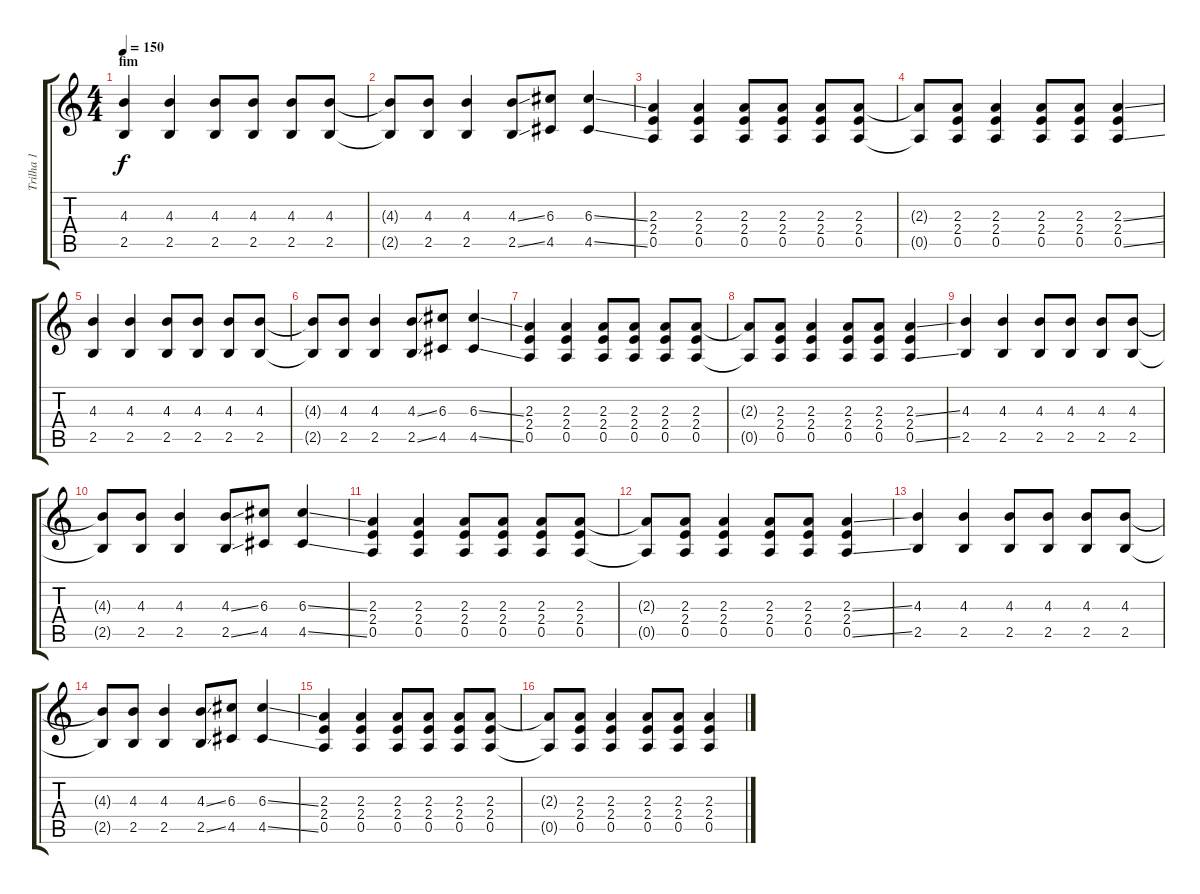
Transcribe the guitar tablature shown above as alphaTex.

\track ("Trilha 1" "Trilha 1") {instrument overdrivenguitar}
\staff {score tabs}
\tuning (E4 B3 G3 D3 A2 E2) {hide}
\ts (4 4)
\section ("" "fim")
\tempo 150
\clef g2
\ks c
(4.3 2.5).4{dy f} (4.3 2.5).4 (4.3 2.5).8 (4.3 2.5).8 (4.3 2.5).8 (4.3 2.5).8 |
(4.3{t} 2.5{t}).8 (4.3 2.5).8 (4.3 2.5).4 (4.3{ss} 2.5{ss}).8 (6.3 4.5).8 (6.3{ss} 4.5{ss}).4 |
(2.3 2.4 0.5).4 (2.3 2.4 0.5).4 (2.3 2.4 0.5).8 (2.3 2.4 0.5).8 (2.3 2.4 0.5).8 (2.3 2.4 0.5).8 |
(2.3{t} 0.5{t}).8 (2.3 2.4 0.5).8 (2.3 2.4 0.5).4 (2.3 2.4 0.5).8 (2.3 2.4 0.5).8 (2.3{ss} 2.4 0.5{ss}).4 |
(4.3 2.5).4 (4.3 2.5).4 (4.3 2.5).8 (4.3 2.5).8 (4.3 2.5).8 (4.3 2.5).8 |
(4.3{t} 2.5{t}).8 (4.3 2.5).8 (4.3 2.5).4 (4.3{ss} 2.5{ss}).8 (6.3 4.5).8 (6.3{ss} 4.5{ss}).4 |
(2.3 2.4 0.5).4 (2.3 2.4 0.5).4 (2.3 2.4 0.5).8 (2.3 2.4 0.5).8 (2.3 2.4 0.5).8 (2.3 2.4 0.5).8 |
(2.3{t} 0.5{t}).8 (2.3 2.4 0.5).8 (2.3 2.4 0.5).4 (2.3 2.4 0.5).8 (2.3 2.4 0.5).8 (2.3{ss} 2.4 0.5{ss}).4 |
(4.3 2.5).4 (4.3 2.5).4 (4.3 2.5).8 (4.3 2.5).8 (4.3 2.5).8 (4.3 2.5).8 |
(4.3{t} 2.5{t}).8 (4.3 2.5).8 (4.3 2.5).4 (4.3{ss} 2.5{ss}).8 (6.3 4.5).8 (6.3{ss} 4.5{ss}).4 |
(2.3 2.4 0.5).4 (2.3 2.4 0.5).4 (2.3 2.4 0.5).8 (2.3 2.4 0.5).8 (2.3 2.4 0.5).8 (2.3 2.4 0.5).8 |
(2.3{t} 0.5{t}).8 (2.3 2.4 0.5).8 (2.3 2.4 0.5).4 (2.3 2.4 0.5).8 (2.3 2.4 0.5).8 (2.3{ss} 2.4 0.5{ss}).4 |
(4.3 2.5).4 (4.3 2.5).4 (4.3 2.5).8 (4.3 2.5).8 (4.3 2.5).8 (4.3 2.5).8 |
(4.3{t} 2.5{t}).8 (4.3 2.5).8 (4.3 2.5).4 (4.3{ss} 2.5{ss}).8 (6.3 4.5).8 (6.3{ss} 4.5{ss}).4 |
(2.3 2.4 0.5).4 (2.3 2.4 0.5).4 (2.3 2.4 0.5).8 (2.3 2.4 0.5).8 (2.3 2.4 0.5).8 (2.3 2.4 0.5).8 |
(2.3{t} 0.5{t}).8 (2.3 2.4 0.5).8 (2.3 2.4 0.5).4 (2.3 2.4 0.5).8 (2.3 2.4 0.5).8 (2.3 2.4{ss} 0.5{ss}).4
